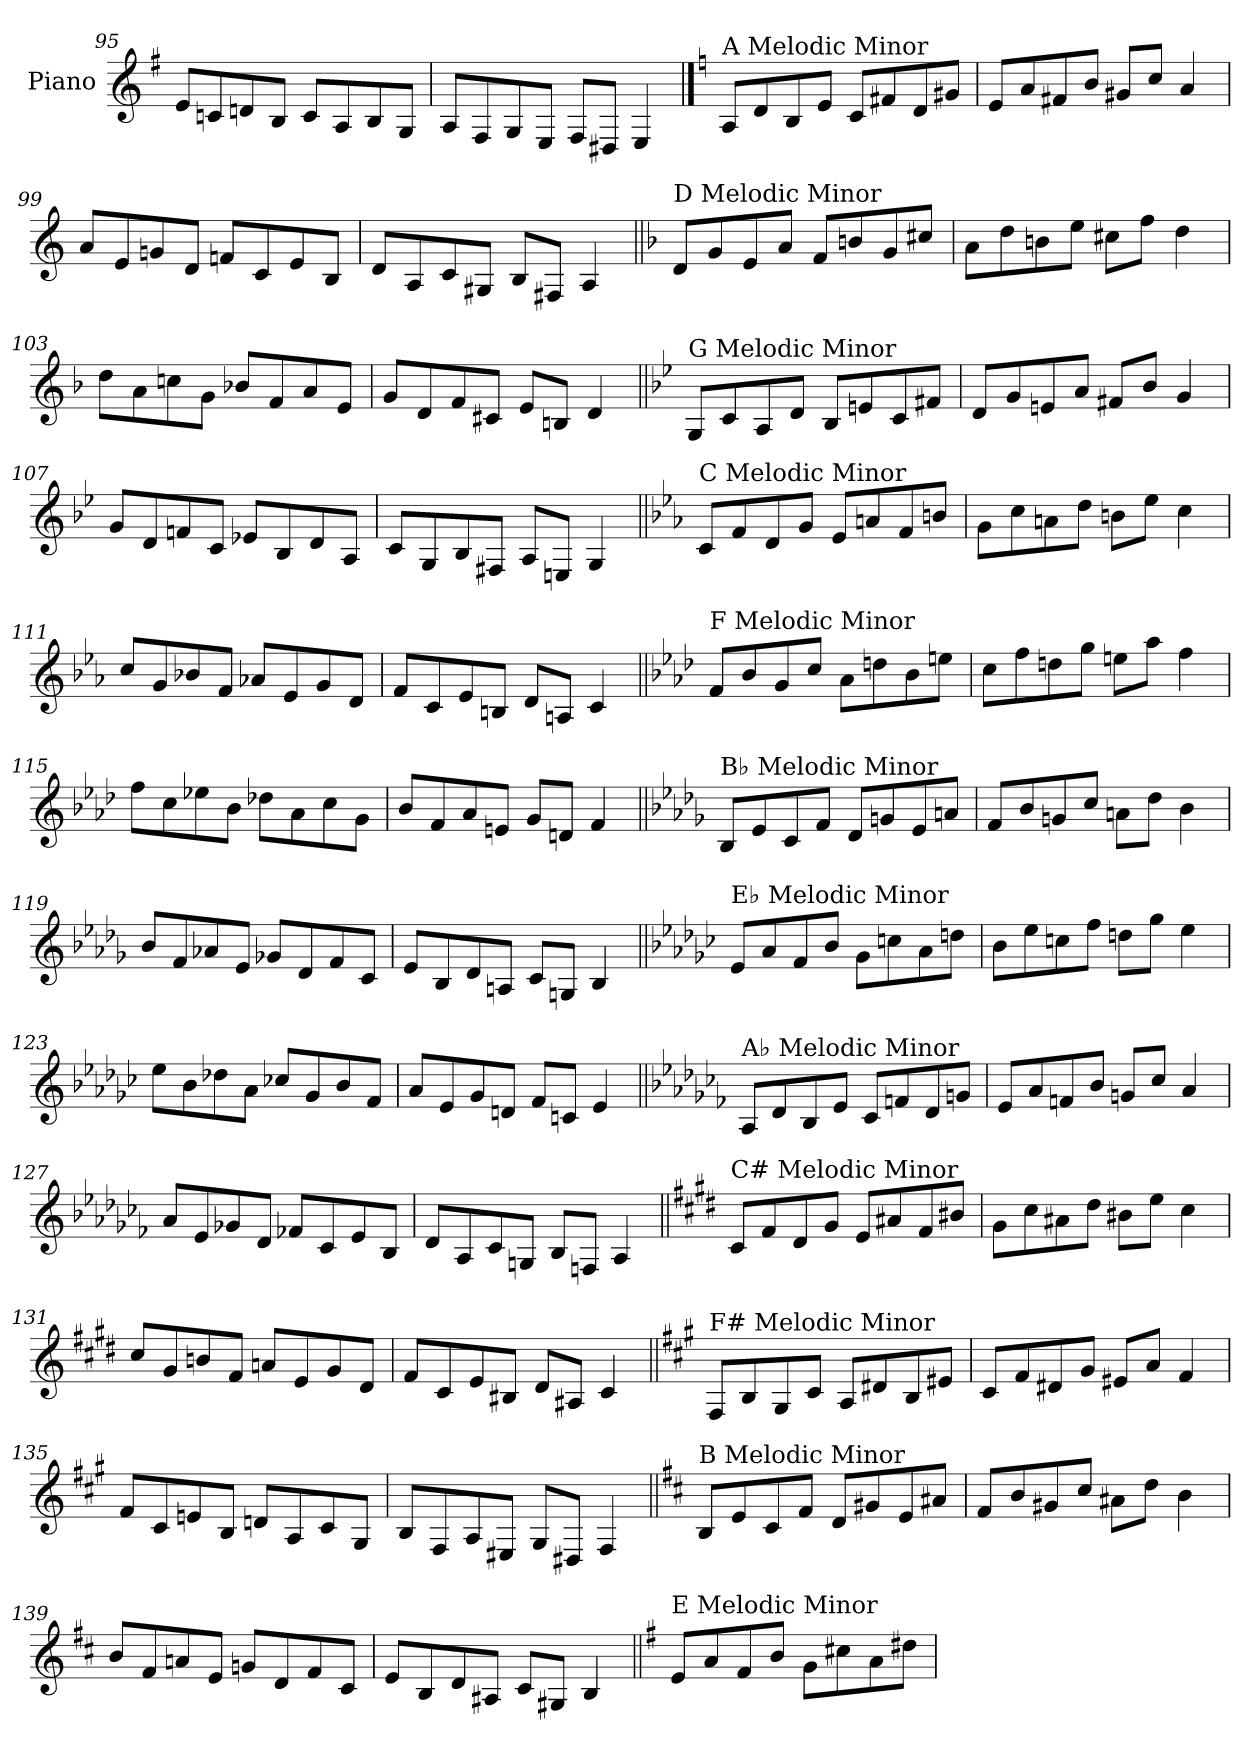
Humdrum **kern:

**kern
*part1
*staff1
*I"Piano
*I'Pno.
*clefG2
*k[f#]
=95
8e/L
8cn/
8dn/
8B/J
8c/L
8A/
8B/
8G/J
=96
8A/L
8F#/
8G/
8E/J
8F#/L
8D#X/J
4E/
!!LO:PB:g=z
==97
*k[]
!LO:TX:a:t=A Melodic Minor
8A/L
8d/
8B/
8e/J
8c/L
8f#X/
8d/
8g#X/J
=98
8e/L
8a/
8f#X/
8b/J
8g#X/L
8cc/J
4a/
=99
8a/L
8e/
8gn/
8d/J
8fn/L
8c/
8e/
8B/J
=100
8d/L
8A/
8c/
8G#X/J
8B/L
8F#X/J
4A/
!!LO:LB:g=z
=101||
*k[b-]
!LO:TX:a:t=D Melodic Minor
8d/L
8g/
8e/
8a/J
8f/L
8bn/
8g/
8cc#X/J
=102
8a\L
8dd\
8bn\
8ee\J
8cc#X\L
8ff\J
4dd\
=103
8dd\L
8a\
8ccn\
8g\J
8b-X/L
8f/
8a/
8e/J
=104
8g/L
8d/
8f/
8c#X/J
8e/L
8Bn/J
4d/
!!LO:LB:g=z
=105||
*k[b-e-]
!LO:TX:a:t=G Melodic Minor
8G/L
8c/
8A/
8d/J
8B-/L
8en/
8c/
8f#X/J
=106
8d/L
8g/
8en/
8a/J
8f#X/L
8b-/J
4g/
=107
8g/L
8d/
8fn/
8c/J
8e-X/L
8B-/
8d/
8A/J
=108
8c/L
8G/
8B-/
8F#X/J
8A/L
8En/J
4G/
!!LO:LB:g=z
=109||
*k[b-e-a-]
!LO:TX:a:t=C Melodic Minor
8c/L
8f/
8d/
8g/J
8e-/L
8an/
8f/
8bn/J
=110
8g\L
8cc\
8an\
8dd\J
8bn\L
8ee-\J
4cc\
=111
8cc/L
8g/
8b-X/
8f/J
8a-X/L
8e-/
8g/
8d/J
=112
8f/L
8c/
8e-/
8Bn/J
8d/L
8An/J
4c/
!!LO:LB:g=z
=113||
*k[b-e-a-d-]
!LO:TX:a:t=F Melodic Minor
8f/L
8b-/
8g/
8cc/J
8a-\L
8ddn\
8b-\
8een\J
=114
8cc\L
8ff\
8ddn\
8gg\J
8een\L
8aa-\J
4ff\
=115
8ff\L
8cc\
8ee-X\
8b-\J
8dd-X\L
8a-\
8cc\
8g\J
=116
8b-/L
8f/
8a-/
8en/J
8g/L
8dn/J
4f/
!!LO:LB:g=z
=117||
*k[b-e-a-d-g-]
!LO:TX:a:t=B♭ Melodic Minor
8B-/L
8e-/
8c/
8f/J
8d-/L
8gn/
8e-/
8an/J
=118
8f/L
8b-/
8gn/
8cc/J
8an\L
8dd-\J
4b-\
=119
8b-/L
8f/
8a-X/
8e-/J
8g-X/L
8d-/
8f/
8c/J
=120
8e-/L
8B-/
8d-/
8An/J
8c/L
8Gn/J
4B-/
!!LO:LB:g=z
=121||
*k[b-e-a-d-g-c-]
!LO:TX:a:t=E♭ Melodic Minor
8e-/L
8a-/
8f/
8b-/J
8g-\L
8ccn\
8a-\
8ddn\J
=122
8b-\L
8ee-\
8ccn\
8ff\J
8ddn\L
8gg-\J
4ee-\
=123
8ee-\L
8b-\
8dd-X\
8a-\J
8cc-X/L
8g-/
8b-/
8f/J
=124
8a-/L
8e-/
8g-/
8dn/J
8f/L
8cn/J
4e-/
!!LO:LB:g=z
=125||
*k[b-e-a-d-g-c-f-]
!LO:TX:a:t=A♭ Melodic Minor
8A-/L
8d-/
8B-/
8e-/J
8c-/L
8fn/
8d-/
8gn/J
=126
8e-/L
8a-/
8fn/
8b-/J
8gn/L
8cc-/J
4a-/
=127
8a-/L
8e-/
8g-X/
8d-/J
8f-X/L
8c-/
8e-/
8B-/J
=128
8d-/L
8A-/
8c-/
8Gn/J
8B-/L
8Fn/J
4A-/
!!LO:LB:g=z
=129||
*k[f#c#g#d#]
!LO:TX:a:t=C# Melodic Minor
8c#/L
8f#/
8d#/
8g#/J
8e/L
8a#X/
8f#/
8b#X/J
=130
8g#\L
8cc#\
8a#X\
8dd#\J
8b#X\L
8ee\J
4cc#\
=131
8cc#/L
8g#/
8bn/
8f#/J
8an/L
8e/
8g#/
8d#/J
=132
8f#/L
8c#/
8e/
8B#X/J
8d#/L
8A#X/J
4c#/
!!LO:LB:g=z
=133||
*k[f#c#g#]
!LO:TX:a:t=F# Melodic Minor
8F#/L
8B/
8G#/
8c#/J
8A/L
8d#X/
8B/
8e#X/J
=134
8c#/L
8f#/
8d#X/
8g#/J
8e#X/L
8a/J
4f#/
=135
8f#/L
8c#/
8en/
8B/J
8dn/L
8A/
8c#/
8G#/J
=136
8B/L
8F#/
8A/
8E#X/J
8G#/L
8D#X/J
4F#/
!!LO:LB:g=z
=137||
*k[f#c#]
!LO:TX:a:t=B Melodic Minor
8B/L
8e/
8c#/
8f#/J
8d/L
8g#X/
8e/
8a#X/J
=138
8f#/L
8b/
8g#X/
8cc#/J
8a#X\L
8dd\J
4b\
=139
8b/L
8f#/
8an/
8e/J
8gn/L
8d/
8f#/
8c#/J
=140
8e/L
8B/
8d/
8A#X/J
8c#/L
8G#X/J
4B/
!!LO:LB:g=z
=141||
*k[f#]
!LO:TX:a:t=E Melodic Minor
8e/L
8a/
8f#/
8b/J
8g\L
8cc#X\
8a\
8dd#X\J
=
*-
